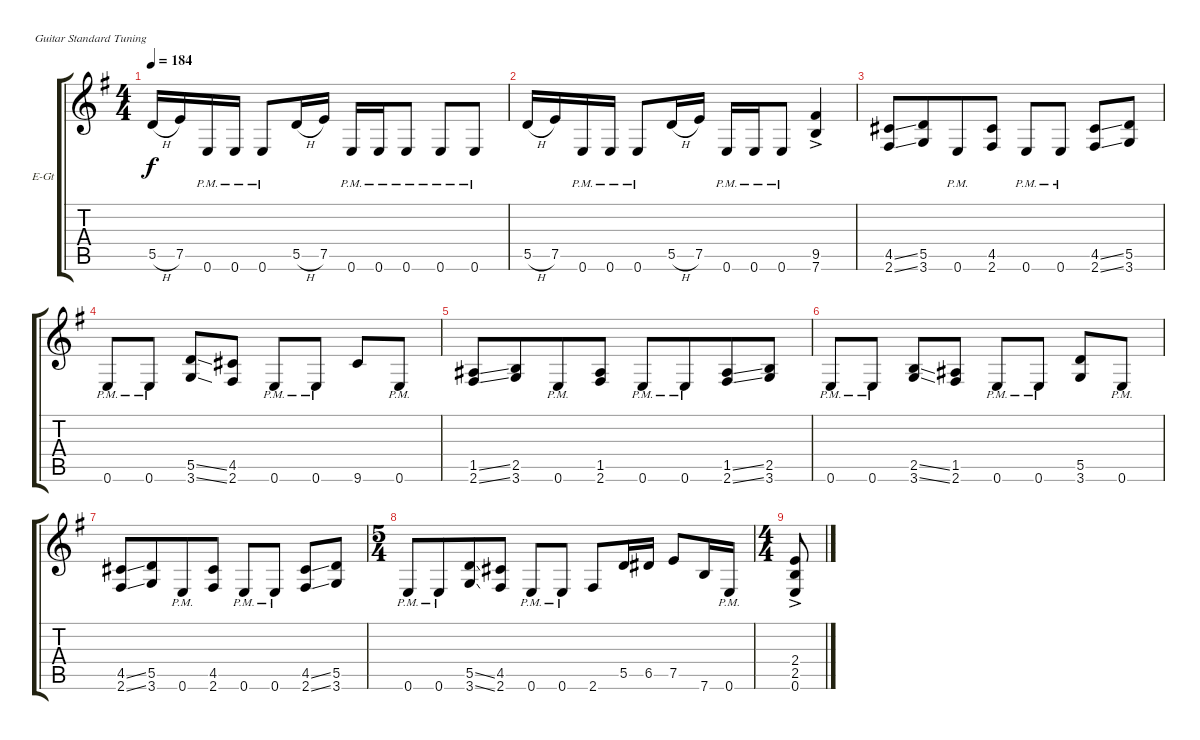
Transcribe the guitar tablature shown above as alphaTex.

\defaultSystemsLayout 4
\bracketExtendMode groupsimilarinstruments
\firstSystemTrackNameOrientation horizontal
\otherSystemsTrackNameOrientation horizontal
\track ("Marty Friendman" "E-Gt") {instrument distortionguitar}
\staff {score tabs}
\tuning (E4 B3 G3 D3 A2 E2)
\ts (4 4)
\tempo 184
\clef g2
\ks g
5.5{h}.16{dy f} 7.5.16 0.6{pm}.16 0.6{pm}.16 0.6{pm}.8 5.5{h}.16 7.5.16 0.6{pm}.16 0.6{pm}.16 0.6{pm}.8 0.6{pm}.8 0.6{pm}.8 |
5.5{h}.16 7.5.16 0.6{pm}.16 0.6{pm}.16 0.6{pm}.8 5.5{h}.16 7.5.16 0.6{pm}.16 0.6{pm}.16 0.6{pm}.8 (7.6 9.5{ac}).4 |
(2.6{ss} 4.5{ss}).8{beam merge} (3.6 5.5).8{beam merge} 0.6{pm}.8{beam merge} (2.6 4.5).8 0.6{pm}.8 0.6{pm}.8 (2.6{ss} 4.5{ss}).8 (5.5 3.6).8 |
0.6{pm}.8 0.6{pm}.8 (3.6{ss} 5.5{ss}).8 (2.6 4.5).8 0.6{pm}.8 0.6{pm}.8 9.6.8 0.6{pm}.8 |
(2.6{ss} 1.5{ss}).8{beam merge} (3.6 2.5).8{beam merge} 0.6{pm}.8{beam merge} (2.6 1.5).8 0.6{pm}.8{beam merge} 0.6{pm}.8{beam merge} (2.6{ss} 1.5{ss}).8{beam merge} (3.6 2.5).8 |
0.6{pm}.8 0.6{pm}.8 (3.6{ss} 2.5{ss}).8 (1.5 2.6).8 0.6{pm}.8 0.6{pm}.8 (3.6 5.5).8 0.6{pm}.8 |
(2.6{ss} 4.5{ss}).8{beam merge} (3.6 5.5).8{beam merge} 0.6{pm}.8{beam merge} (2.6 4.5).8 0.6{pm}.8 0.6{pm}.8 (2.6{ss} 4.5{ss}).8 (5.5 3.6).8 |
\ts (5 4)
0.6{pm}.8{beam merge} 0.6{pm}.8{beam merge} (3.6{ss} 5.5{ss}).8{beam merge} (4.5 2.6).8 0.6{pm}.8 0.6{pm}.8 2.6.8 5.5.16 6.5.16 7.5.8 7.6.16 0.6{pm}.16 |
\ts (4 4)
(0.6 2.5 2.4{ac}).8
